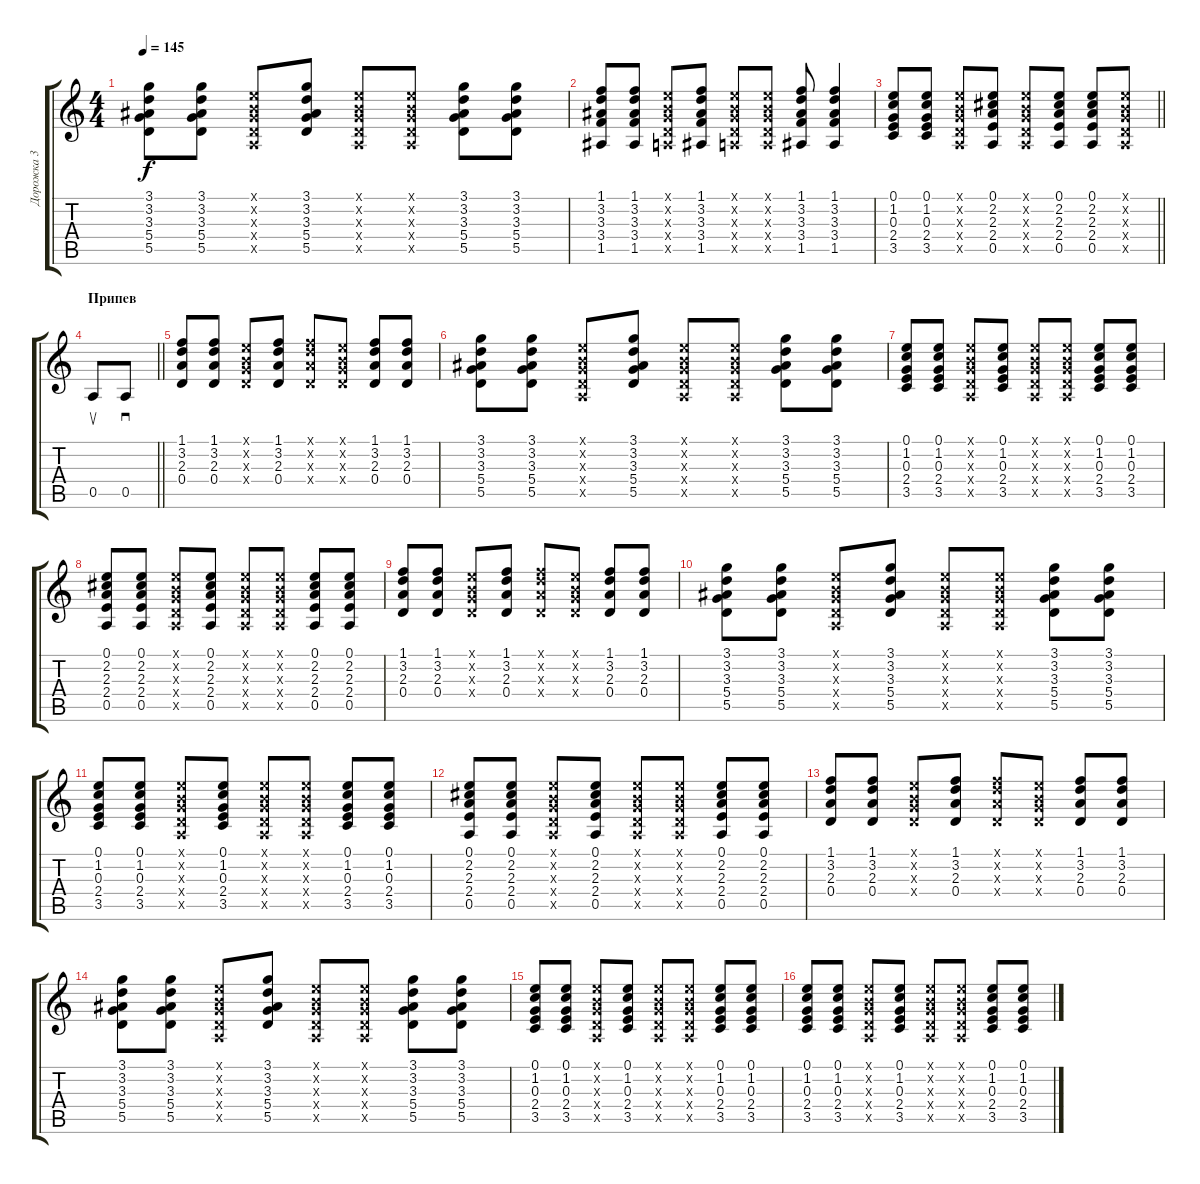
\track ("Дорожка 3" "Дорожка 3") {instrument acousticguitarsteel}
\staff {score tabs}
\tuning (E4 B3 G3 D3 A2 E2) {hide}
\ts (4 4)
\tempo 145
\clef g2
\ks c
(3.1 3.2 3.3 5.4 5.5).8{dy f} (3.1 3.2 3.3 5.4 5.5).8 (0.1{x} 0.2{x} 0.3{x} 0.4{x} 0.5{x}).8 (3.1 3.2 3.3 5.4 5.5).8 (0.1{x} 0.2{x} 0.3{x} 0.4{x} 0.5{x}).8 (0.1{x} 0.2{x} 0.3{x} 0.4{x} 0.5{x}).8 (3.1 3.2 3.3 5.4 5.5).8 (3.1 3.2 3.3 5.4 5.5).8 |
(1.1 3.2 3.3 3.4 1.5).8 (1.1 3.2 3.3 3.4 1.5).8 (0.1{x} 0.2{x} 0.3{x} 0.4{x} 0.5{x}).8 (1.1 3.2 3.3 3.4 1.5).8 (0.1{x} 0.2{x} 0.3{x} 0.4{x} 0.5{x}).8 (0.1{x} 0.2{x} 0.3{x} 0.4{x} 0.5{x}).8 (1.1 3.2 3.3 3.4 1.5).8 (1.1 3.2 3.3 3.4 1.5).4 |
\barLineRight lightlight
(0.1 1.2 0.3 2.4 3.5).8 (0.1 1.2 0.3 2.4 3.5).8 (0.1{x} 0.2{x} 0.3{x} 0.4{x} 0.5{x}).8 (0.1 2.2 2.3 2.4 0.5).8 (0.1{x} 0.2{x} 0.3{x} 0.4{x} 0.5{x}).8 (0.1 2.2 2.3 2.4 0.5).8 (0.1 2.2 2.3 2.4 0.5).8 (0.1{x} 0.2{x} 0.3{x} 0.4{x} 0.5{x}).8 |
\section ("" "Припев")
\barLineRight lightlight
0.5.8{su} 0.5.8{sd} |
(1.1 3.2 2.3 0.4).8 (1.1 3.2 2.3 0.4).8 (0.1{x} 0.2{x} 0.3{x} 0.4{x}).8 (1.1 3.2 2.3 0.4).8 (1.1{x} 3.2{x} 2.3{x} 0.4{x}).8 (0.1{x} 0.2{x} 0.3{x} 0.4{x}).8 (1.1 3.2 2.3 0.4).8 (1.1 3.2 2.3 0.4).8 |
(3.1 3.2 3.3 5.4 5.5).8 (3.1 3.2 3.3 5.4 5.5).8 (0.1{x} 0.2{x} 0.3{x} 0.4{x} 0.5{x}).8 (3.1 3.2 3.3 5.4 5.5).8 (0.1{x} 0.2{x} 0.3{x} 0.4{x} 0.5{x}).8 (0.1{x} 0.2{x} 0.3{x} 0.4{x} 0.5{x}).8 (3.1 3.2 3.3 5.4 5.5).8 (3.1 3.2 3.3 5.4 5.5).8 |
(0.1 1.2 0.3 2.4 3.5).8 (0.1 1.2 0.3 2.4 3.5).8 (0.1{x} 0.2{x} 0.3{x} 0.4{x} 0.5{x}).8 (0.1 1.2 0.3 2.4 3.5).8 (0.1{x} 0.2{x} 0.3{x} 0.4{x} 0.5{x}).8 (0.1{x} 0.2{x} 0.3{x} 0.4{x} 0.5{x}).8 (0.1 1.2 0.3 2.4 3.5).8 (0.1 1.2 0.3 2.4 3.5).8 |
(0.1 2.2 2.3 2.4 0.5).8 (0.1 2.2 2.3 2.4 0.5).8 (0.1{x} 0.2{x} 0.3{x} 0.4{x} 0.5{x}).8 (0.1 2.2 2.3 2.4 0.5).8 (0.1{x} 0.2{x} 0.3{x} 0.4{x} 0.5{x}).8 (0.1{x} 0.2{x} 0.3{x} 0.4{x} 0.5{x}).8 (0.1 2.2 2.3 2.4 0.5).8 (0.1 2.2 2.3 2.4 0.5).8 |
(1.1 3.2 2.3 0.4).8 (1.1 3.2 2.3 0.4).8 (0.1{x} 0.2{x} 0.3{x} 0.4{x}).8 (1.1 3.2 2.3 0.4).8 (1.1{x} 3.2{x} 2.3{x} 0.4{x}).8 (0.1{x} 0.2{x} 0.3{x} 0.4{x}).8 (1.1 3.2 2.3 0.4).8 (1.1 3.2 2.3 0.4).8 |
(3.1 3.2 3.3 5.4 5.5).8 (3.1 3.2 3.3 5.4 5.5).8 (0.1{x} 0.2{x} 0.3{x} 0.4{x} 0.5{x}).8 (3.1 3.2 3.3 5.4 5.5).8 (0.1{x} 0.2{x} 0.3{x} 0.4{x} 0.5{x}).8 (0.1{x} 0.2{x} 0.3{x} 0.4{x} 0.5{x}).8 (3.1 3.2 3.3 5.4 5.5).8 (3.1 3.2 3.3 5.4 5.5).8 |
(0.1 1.2 0.3 2.4 3.5).8 (0.1 1.2 0.3 2.4 3.5).8 (0.1{x} 0.2{x} 0.3{x} 0.4{x} 0.5{x}).8 (0.1 1.2 0.3 2.4 3.5).8 (0.1{x} 0.2{x} 0.3{x} 0.4{x} 0.5{x}).8 (0.1{x} 0.2{x} 0.3{x} 0.4{x} 0.5{x}).8 (0.1 1.2 0.3 2.4 3.5).8 (0.1 1.2 0.3 2.4 3.5).8 |
(0.1 2.2 2.3 2.4 0.5).8 (0.1 2.2 2.3 2.4 0.5).8 (0.1{x} 0.2{x} 0.3{x} 0.4{x} 0.5{x}).8 (0.1 2.2 2.3 2.4 0.5).8 (0.1{x} 0.2{x} 0.3{x} 0.4{x} 0.5{x}).8 (0.1{x} 0.2{x} 0.3{x} 0.4{x} 0.5{x}).8 (0.1 2.2 2.3 2.4 0.5).8 (0.1 2.2 2.3 2.4 0.5).8 |
(1.1 3.2 2.3 0.4).8 (1.1 3.2 2.3 0.4).8 (0.1{x} 0.2{x} 0.3{x} 0.4{x}).8 (1.1 3.2 2.3 0.4).8 (1.1{x} 3.2{x} 2.3{x} 0.4{x}).8 (0.1{x} 0.2{x} 0.3{x} 0.4{x}).8 (1.1 3.2 2.3 0.4).8 (1.1 3.2 2.3 0.4).8 |
(3.1 3.2 3.3 5.4 5.5).8 (3.1 3.2 3.3 5.4 5.5).8 (0.1{x} 0.2{x} 0.3{x} 0.4{x} 0.5{x}).8 (3.1 3.2 3.3 5.4 5.5).8 (0.1{x} 0.2{x} 0.3{x} 0.4{x} 0.5{x}).8 (0.1{x} 0.2{x} 0.3{x} 0.4{x} 0.5{x}).8 (3.1 3.2 3.3 5.4 5.5).8 (3.1 3.2 3.3 5.4 5.5).8 |
(0.1 1.2 0.3 2.4 3.5).8 (0.1 1.2 0.3 2.4 3.5).8 (0.1{x} 0.2{x} 0.3{x} 0.4{x} 0.5{x}).8 (0.1 1.2 0.3 2.4 3.5).8 (0.1{x} 0.2{x} 0.3{x} 0.4{x} 0.5{x}).8 (0.1{x} 0.2{x} 0.3{x} 0.4{x} 0.5{x}).8 (0.1 1.2 0.3 2.4 3.5).8 (0.1 1.2 0.3 2.4 3.5).8 |
(0.1 1.2 0.3 2.4 3.5).8 (0.1 1.2 0.3 2.4 3.5).8 (0.1{x} 0.2{x} 0.3{x} 0.4{x} 0.5{x}).8 (0.1 1.2 0.3 2.4 3.5).8 (0.1{x} 0.2{x} 0.3{x} 0.4{x} 0.5{x}).8 (0.1{x} 0.2{x} 0.3{x} 0.4{x} 0.5{x}).8 (0.1 1.2 0.3 2.4 3.5).8 (0.1 1.2 0.3 2.4 3.5).8
